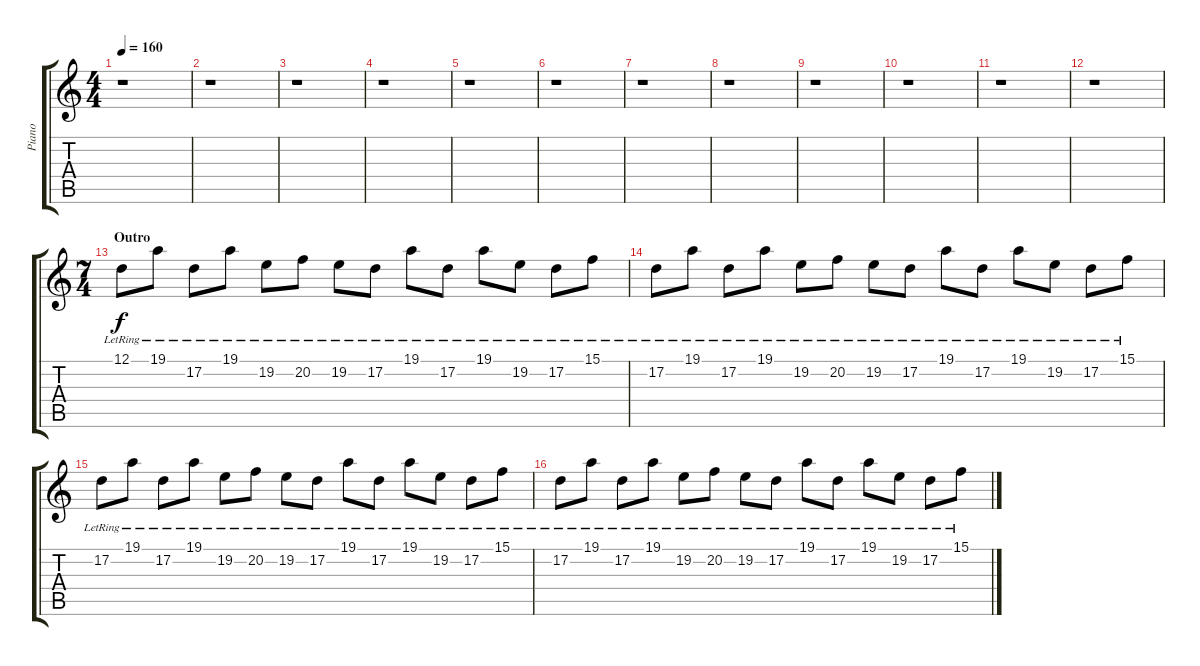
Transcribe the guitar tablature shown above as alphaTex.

\track ("Piano" "Piano") {instrument acousticgrandpiano}
\staff {score tabs}
\tuning (D4 A3 F3 C3 G2 D2) {hide}
\ts (4 4)
\tempo 160
\clef g2
\ks c
r.1{dy f} |
r.1 |
r.1 |
r.1 |
r.1 |
r.1 |
r.1 |
r.1 |
r.1 |
r.1 |
r.1 |
r.1 |
\ts (7 4)
\section ("" "Outro")
12.1{lr}.8 19.1{lr}.8 17.2{lr}.8 19.1{lr}.8 19.2{lr}.8 20.2{lr}.8 19.2{lr}.8 17.2{lr}.8 19.1{lr}.8 17.2{lr}.8 19.1{lr}.8 19.2{lr}.8 17.2{lr}.8 15.1{lr}.8 |
17.2{lr}.8 19.1{lr}.8 17.2{lr}.8 19.1{lr}.8 19.2{lr}.8 20.2{lr}.8 19.2{lr}.8 17.2{lr}.8 19.1{lr}.8 17.2{lr}.8 19.1{lr}.8 19.2{lr}.8 17.2{lr}.8 15.1{lr}.8 |
17.2{lr}.8 19.1{lr}.8 17.2{lr}.8 19.1{lr}.8 19.2{lr}.8 20.2{lr}.8 19.2{lr}.8 17.2{lr}.8 19.1{lr}.8 17.2{lr}.8 19.1{lr}.8 19.2{lr}.8 17.2{lr}.8 15.1{lr}.8 |
17.2{lr}.8 19.1{lr}.8 17.2{lr}.8 19.1{lr}.8 19.2{lr}.8 20.2{lr}.8 19.2{lr}.8 17.2{lr}.8 19.1{lr}.8 17.2{lr}.8 19.1{lr}.8 19.2{lr}.8 17.2{lr}.8 15.1{lr}.8
